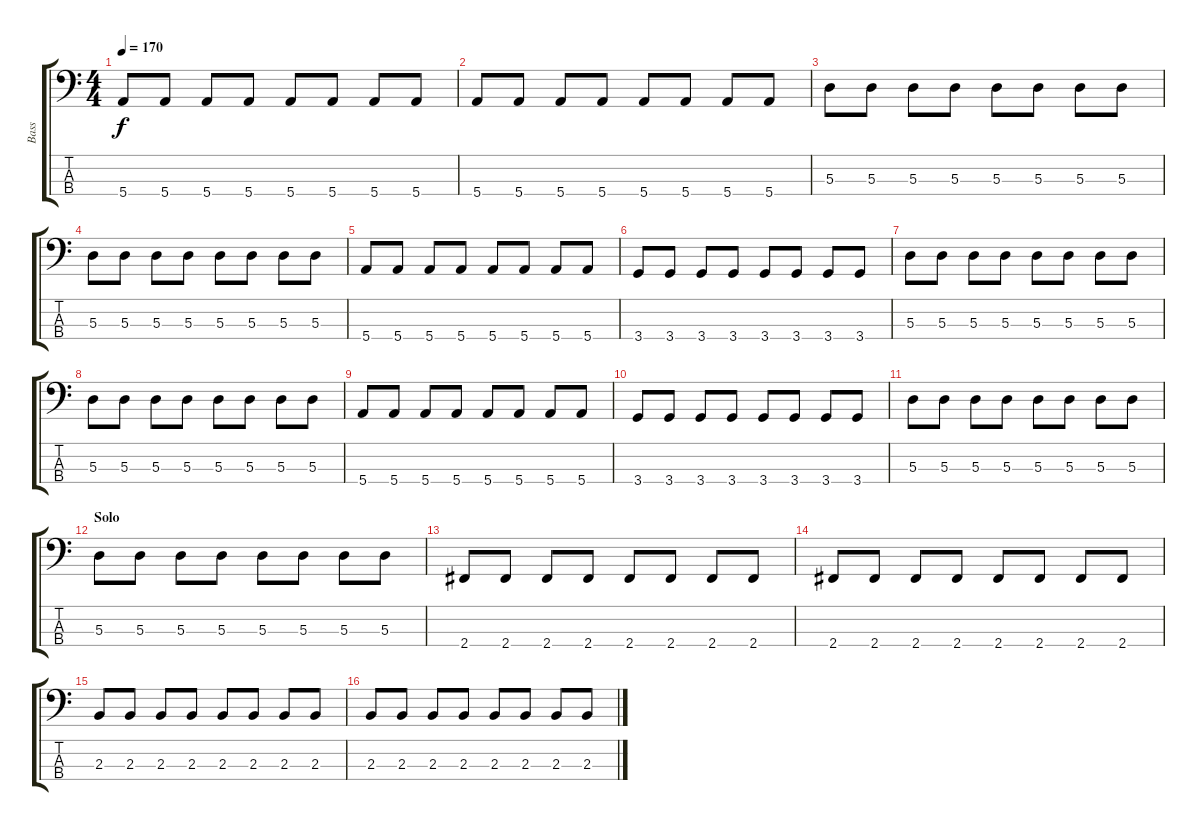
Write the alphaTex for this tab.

\track ("Bass" "Bass") {instrument electricbasspick}
\staff {score tabs}
\tuning (G2 D2 A1 E1) {hide}
\ts (4 4)
\tempo 170
\clef f4
\ks c
5.4.8{dy f} 5.4.8 5.4.8 5.4.8 5.4.8 5.4.8 5.4.8 5.4.8 |
5.4.8 5.4.8 5.4.8 5.4.8 5.4.8 5.4.8 5.4.8 5.4.8 |
5.3.8 5.3.8 5.3.8 5.3.8 5.3.8 5.3.8 5.3.8 5.3.8 |
5.3.8 5.3.8 5.3.8 5.3.8 5.3.8 5.3.8 5.3.8 5.3.8 |
5.4.8 5.4.8 5.4.8 5.4.8 5.4.8 5.4.8 5.4.8 5.4.8 |
3.4.8 3.4.8 3.4.8 3.4.8 3.4.8 3.4.8 3.4.8 3.4.8 |
5.3.8 5.3.8 5.3.8 5.3.8 5.3.8 5.3.8 5.3.8 5.3.8 |
5.3.8 5.3.8 5.3.8 5.3.8 5.3.8 5.3.8 5.3.8 5.3.8 |
5.4.8 5.4.8 5.4.8 5.4.8 5.4.8 5.4.8 5.4.8 5.4.8 |
3.4.8 3.4.8 3.4.8 3.4.8 3.4.8 3.4.8 3.4.8 3.4.8 |
5.3.8 5.3.8 5.3.8 5.3.8 5.3.8 5.3.8 5.3.8 5.3.8 |
\section ("" "Solo")
5.3.8 5.3.8 5.3.8 5.3.8 5.3.8 5.3.8 5.3.8 5.3.8 |
2.4.8 2.4.8 2.4.8 2.4.8 2.4.8 2.4.8 2.4.8 2.4.8 |
2.4.8 2.4.8 2.4.8 2.4.8 2.4.8 2.4.8 2.4.8 2.4.8 |
2.3.8 2.3.8 2.3.8 2.3.8 2.3.8 2.3.8 2.3.8 2.3.8 |
2.3.8 2.3.8 2.3.8 2.3.8 2.3.8 2.3.8 2.3.8 2.3.8
